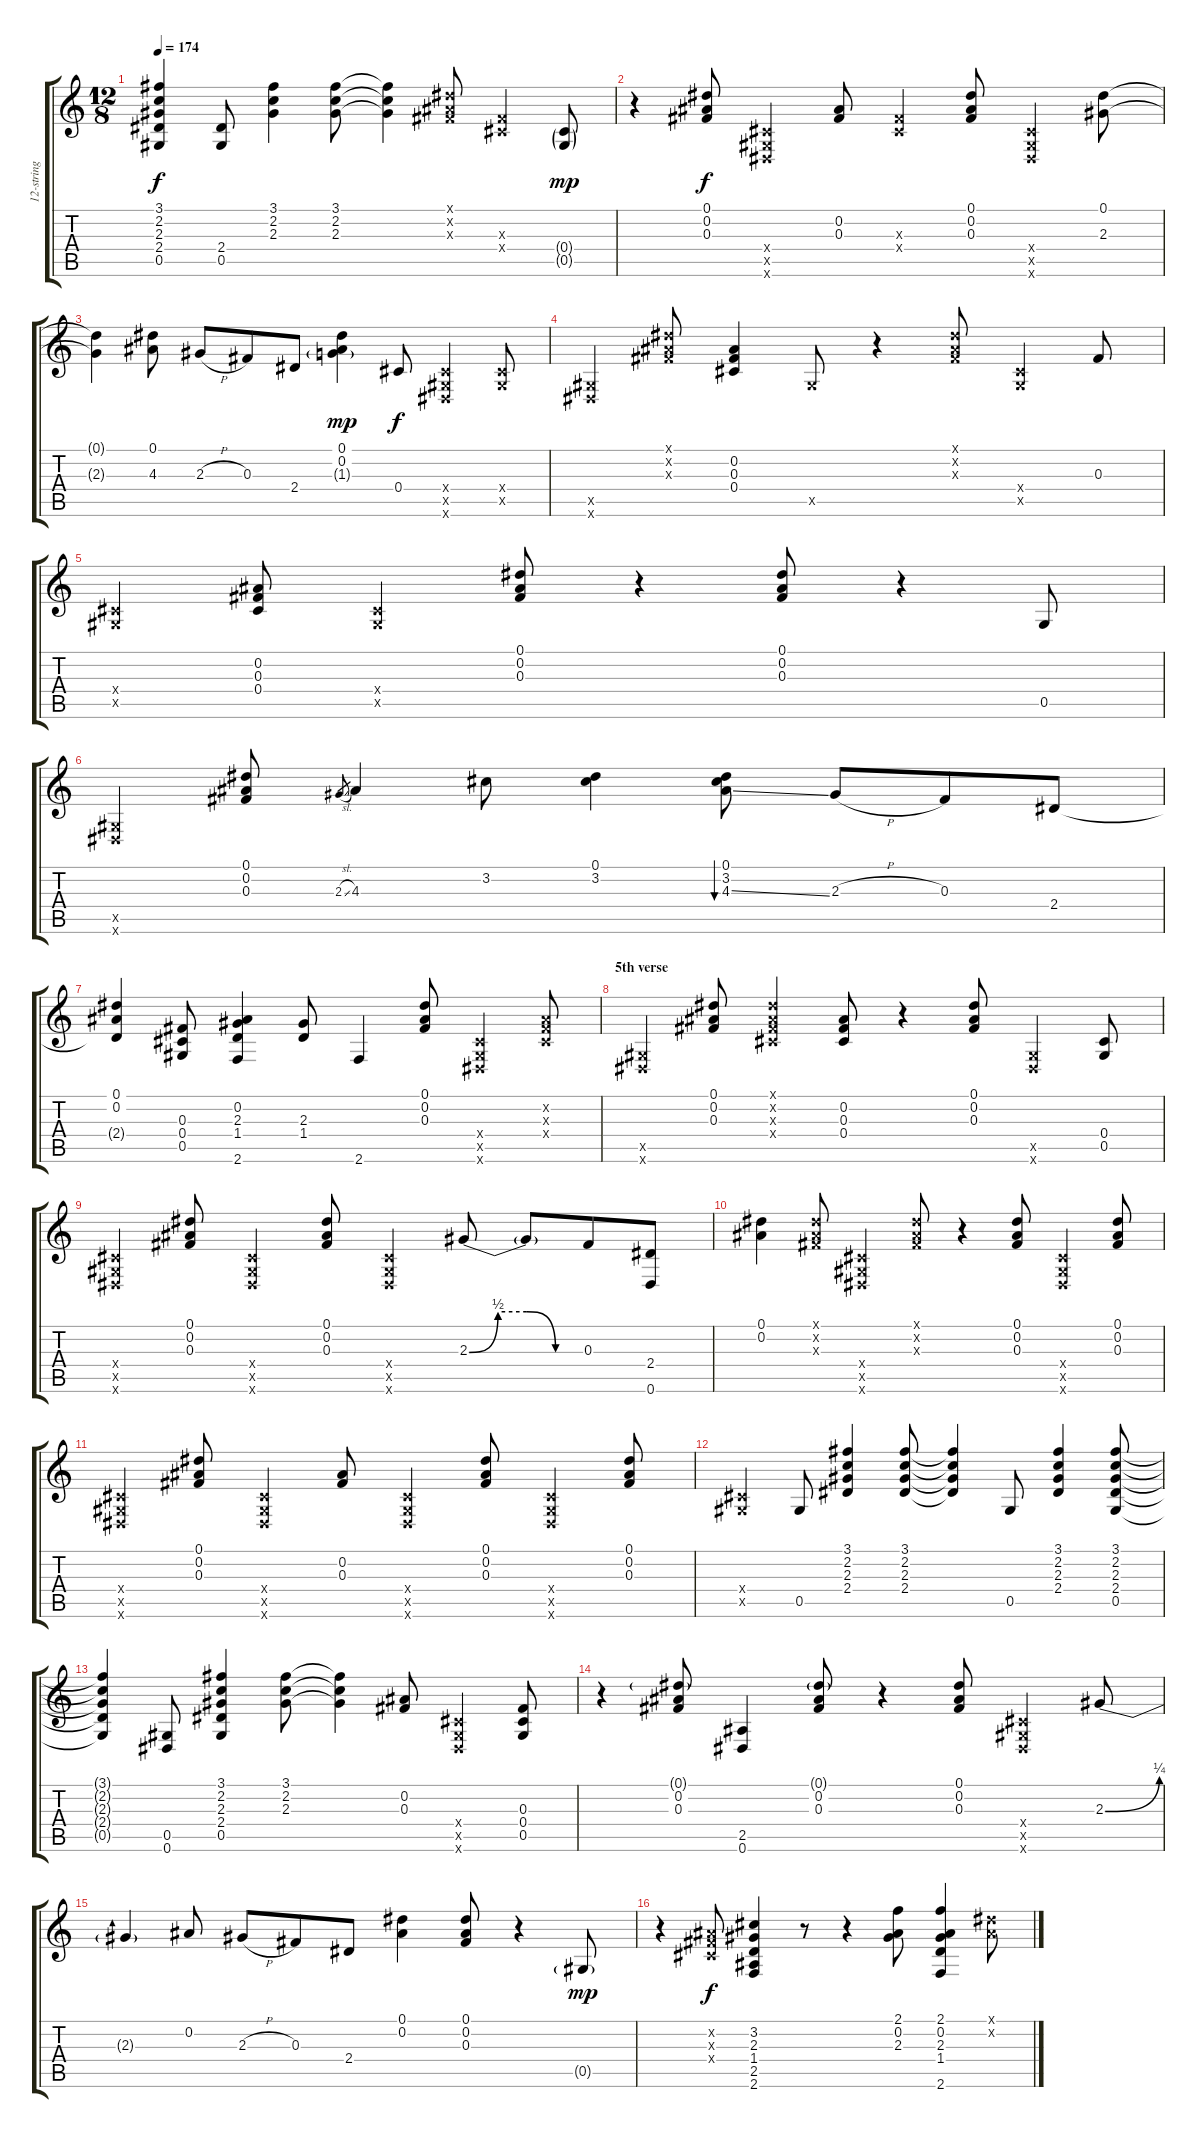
\track ("12-string Ac." "12-string ") {instrument acousticguitarnylon}
\staff {score tabs}
\tuning (Eb4 Bb3 Gb3 Db3 Ab2 Eb2) {hide}
\ts (12 8)
\tempo 174
\clef g2
\ks c
(3.1{t} 2.2{t} 2.3{t} 2.4{t} 0.5{t}).4{dy f} (2.4 0.5).8 (3.1 2.2 2.3).4 (3.1 2.2 2.3).8 (3.1{t} 2.2{t} 2.3{t}).4 (0.1{x} 0.2{x} 0.3{x}).8 (0.3{x} 0.4{x}).4 (0.4{g} 0.5{g}).8{dy mp} |
r.4 (0.1 0.2 0.3).8{dy f} (0.4{x} 0.5{x} 0.6{x}).4 (0.2 0.3).8 (0.3{x} 0.4{x}).4 (0.1 0.2 0.3).8 (0.4{x} 0.5{x} 0.6{x}).4 (0.1 2.3).8 |
(0.1{t} 2.3{t}).4 (0.1 4.3).8 2.3{h}.8 0.3.8 2.4.8 (0.1 0.2 1.3{g}).4{dy mp} 0.4.8{dy f} (0.4{x} 0.5{x} 0.6{x}).4 (0.4{x} 0.5{x}).8 |
(0.5{x} 0.6{x}).4 (0.1{x} 0.2{x} 0.3{x}).8 (0.2 0.3 0.4).4 0.5{x}.8 r.4 (0.1{x} 0.2{x} 0.3{x}).8 (0.4{x} 0.5{x}).4 0.3.8 |
(0.4{x} 0.5{x}).4 (0.2 0.3 0.4).8 (0.4{x} 0.5{x}).4 (0.1 0.2 0.3).8 r.4 (0.1 0.2 0.3).8 r.4 0.5.8 |
(0.5{x} 0.6{x}).4 (0.1 0.2 0.3).8 2.3{sl}.8{gr} 4.3.4 3.2.8 (0.1 3.2).4 (0.1 3.2 4.3{ss}).8{bu 60} 2.3{h}.8 0.3.8 2.4.8 |
(0.1 0.2 2.4{t}).4 (0.3 0.4 0.5).8 (0.2 2.3 1.4 2.6).4 (2.3 1.4).8 2.6.4 (0.1 0.2 0.3).8 (0.4{x} 0.5{x} 0.6{x}).4 (0.2{x} 0.3{x} 0.4{x}).8 |
\section ("" "5th verse")
(0.5{x} 0.6{x}).4 (0.1 0.2 0.3).8 (0.1{x} 0.2{x} 0.3{x} 0.4{x}).4 (0.2 0.3 0.4).8 r.4 (0.1 0.2 0.3).8 (0.5{x} 0.6{x}).4 (0.4 0.5).8 |
(0.4{x} 0.5{x} 0.6{x}).4 (0.1 0.2 0.3).8 (0.4{x} 0.5{x} 0.6{x}).4 (0.1 0.2 0.3).8 (0.4{x} 0.5{x} 0.6{x}).4 2.3{be (custom 0 0 15 2 30 2 45 0 60 0)}.8 2.3{t}.8 0.3.8 (2.4 0.6).8 |
(0.1 0.2).4 (0.1{x} 0.2{x} 0.3{x}).8 (0.4{x} 0.5{x} 0.6{x}).4 (0.1{x} 0.2{x} 0.3{x}).8 r.4 (0.1 0.2 0.3).8 (0.4{x} 0.5{x} 0.6{x}).4 (0.1 0.2 0.3).8 |
(0.4{x} 0.5{x} 0.6{x}).4 (0.1 0.2 0.3).8 (0.4{x} 0.5{x} 0.6{x}).4 (0.2 0.3).8 (0.4{x} 0.5{x} 0.6{x}).4 (0.1 0.2 0.3).8 (0.4{x} 0.5{x} 0.6{x}).4 (0.1 0.2 0.3).8 |
(0.4{x} 0.5{x}).4 0.5.8 (3.1 2.2 2.3 2.4).4 (3.1 2.2 2.3 2.4).8 (3.1{t} 2.2{t} 2.3{t} 2.4{t}).4 0.5.8 (3.1 2.2 2.3 2.4).4 (3.1 2.2 2.3 2.4 0.5).8 |
(3.1{t} 2.2{t} 2.3{t} 2.4{t} 0.5{t}).4 (0.5 0.6).8 (3.1 2.2 2.3 2.4 0.5).4 (3.1 2.2 2.3).8 (3.1{t} 2.2{t} 2.3{t}).4 (0.2 0.3).8 (0.4{x} 0.5{x} 0.6{x}).4 (0.3 0.4 0.5).8 |
r.4 (0.1{g} 0.2 0.3).8 (2.5 0.6).4 (0.1{g} 0.2 0.3).8 r.4 (0.1 0.2 0.3).8 (0.4{x} 0.5{x} 0.6{x}).4 2.3{be (bend 0 0 60 1)}.8 |
2.3{t}.4 0.2.8 2.3{h}.8 0.3.8 2.4.8 (0.1 0.2).4 (0.1 0.2 0.3).8 r.4 0.5{g}.8{dy mp} |
r.4 (0.2{x} 0.3{x} 0.4{x}).8{dy f} (3.2 2.3 1.4 2.5 2.6).4 r.8 r.4 (2.1 0.2 2.3).8 (2.1 0.2 2.3 1.4 2.6).4 (0.1{x} 0.2{x}).8
